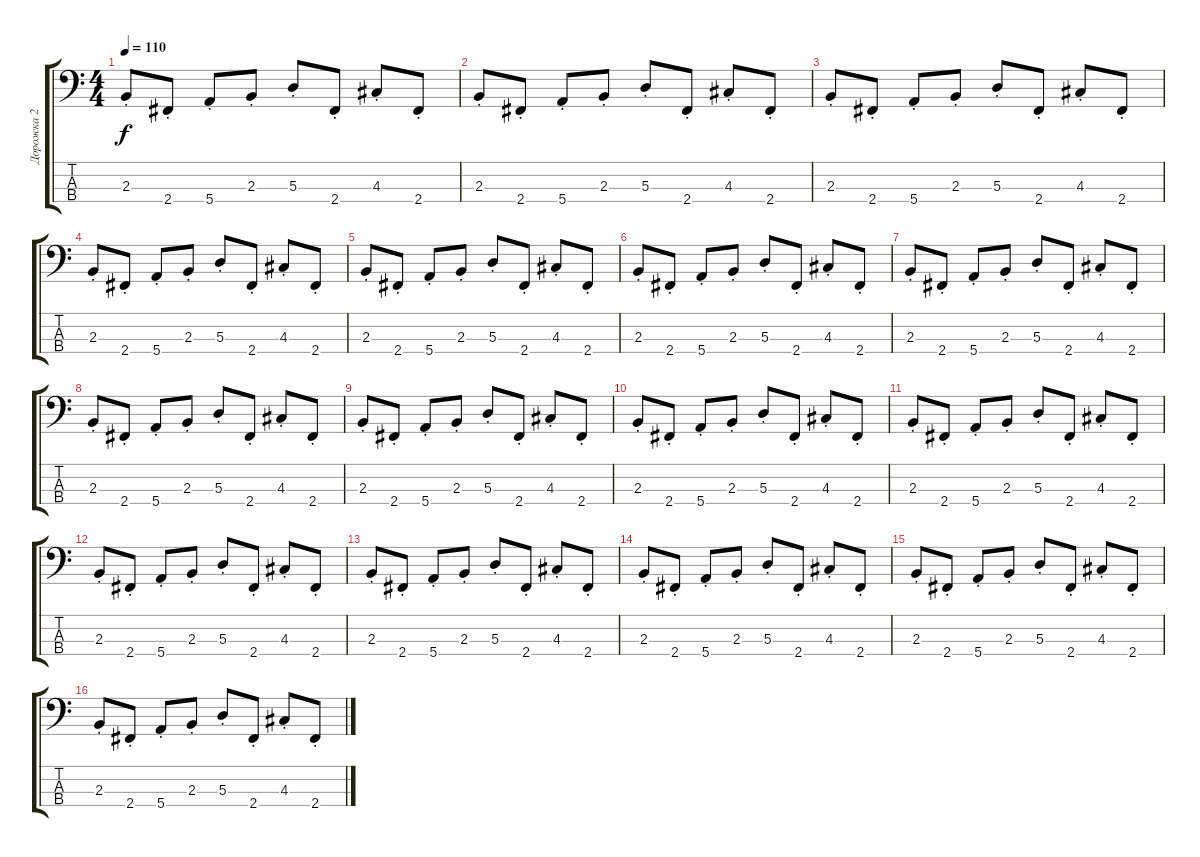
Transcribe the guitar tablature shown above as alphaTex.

\track ("Дорожка 2" "Дорожка 2") {instrument electricbassfinger}
\staff {score tabs}
\tuning (G2 D2 A1 E1) {hide}
\ts (4 4)
\tempo 110
\clef f4
\ks c
2.3{st}.8{dy f} 2.4{st}.8 5.4{st}.8 2.3{st}.8 5.3{st}.8 2.4{st}.8 4.3{st}.8 2.4{st}.8 |
2.3{st}.8 2.4{st}.8 5.4{st}.8 2.3{st}.8 5.3{st}.8 2.4{st}.8 4.3{st}.8 2.4{st}.8 |
2.3{st}.8 2.4{st}.8 5.4{st}.8 2.3{st}.8 5.3{st}.8 2.4{st}.8 4.3{st}.8 2.4{st}.8 |
2.3{st}.8 2.4{st}.8 5.4{st}.8 2.3{st}.8 5.3{st}.8 2.4{st}.8 4.3{st}.8 2.4{st}.8 |
2.3{st}.8 2.4{st}.8 5.4{st}.8 2.3{st}.8 5.3{st}.8 2.4{st}.8 4.3{st}.8 2.4{st}.8 |
2.3{st}.8 2.4{st}.8 5.4{st}.8 2.3{st}.8 5.3{st}.8 2.4{st}.8 4.3{st}.8 2.4{st}.8 |
2.3{st}.8 2.4{st}.8 5.4{st}.8 2.3{st}.8 5.3{st}.8 2.4{st}.8 4.3{st}.8 2.4{st}.8 |
2.3{st}.8 2.4{st}.8 5.4{st}.8 2.3{st}.8 5.3{st}.8 2.4{st}.8 4.3{st}.8 2.4{st}.8 |
2.3{st}.8 2.4{st}.8 5.4{st}.8 2.3{st}.8 5.3{st}.8 2.4{st}.8 4.3{st}.8 2.4{st}.8 |
2.3{st}.8 2.4{st}.8 5.4{st}.8 2.3{st}.8 5.3{st}.8 2.4{st}.8 4.3{st}.8 2.4{st}.8 |
2.3{st}.8 2.4{st}.8 5.4{st}.8 2.3{st}.8 5.3{st}.8 2.4{st}.8 4.3{st}.8 2.4{st}.8 |
2.3{st}.8 2.4{st}.8 5.4{st}.8 2.3{st}.8 5.3{st}.8 2.4{st}.8 4.3{st}.8 2.4{st}.8 |
2.3{st}.8 2.4{st}.8 5.4{st}.8 2.3{st}.8 5.3{st}.8 2.4{st}.8 4.3{st}.8 2.4{st}.8 |
2.3{st}.8 2.4{st}.8 5.4{st}.8 2.3{st}.8 5.3{st}.8 2.4{st}.8 4.3{st}.8 2.4{st}.8 |
2.3{st}.8 2.4{st}.8 5.4{st}.8 2.3{st}.8 5.3{st}.8 2.4{st}.8 4.3{st}.8 2.4{st}.8 |
2.3{st}.8 2.4{st}.8 5.4{st}.8 2.3{st}.8 5.3{st}.8 2.4{st}.8 4.3{st}.8 2.4{st}.8
